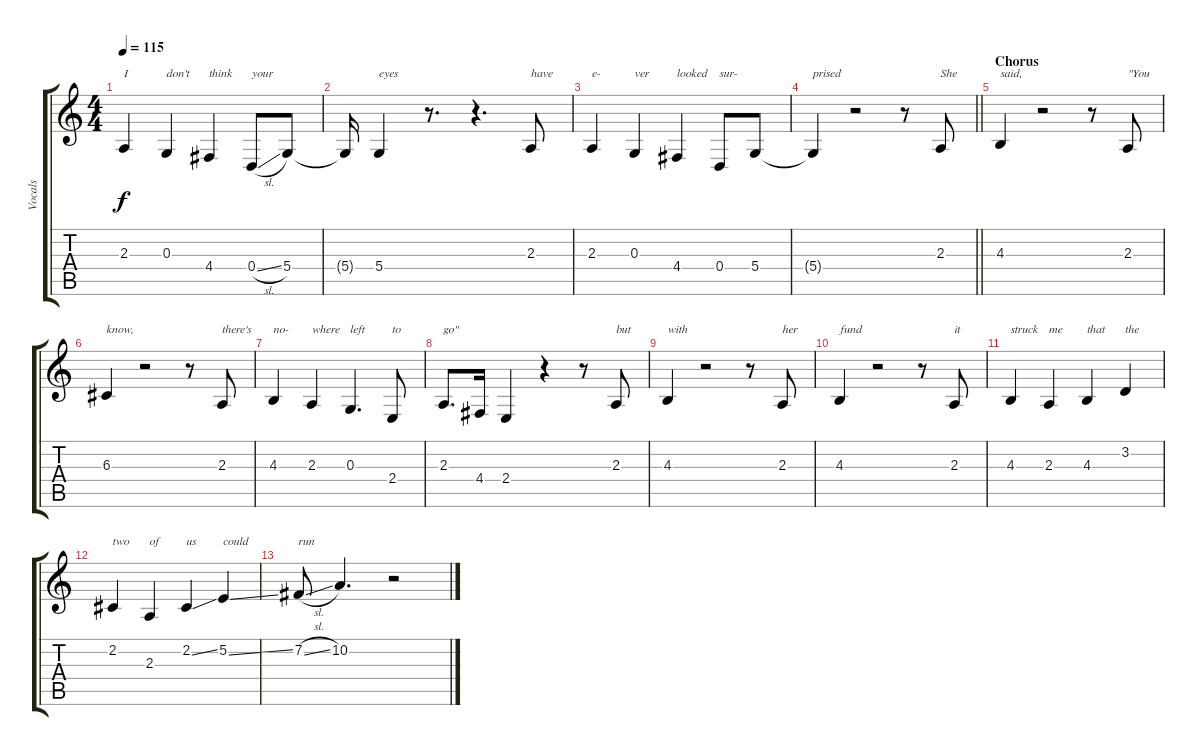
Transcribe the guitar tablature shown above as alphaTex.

\track ("Vocals" "Vocals") {instrument lead6voice}
\staff {score tabs}
\tuning (E4 B3 G3 D3 A2 E2) {hide}
\ts (4 4)
\tempo 115
\clef g2
\ks c
2.3.4{txt "I" dy f} 0.3.4{txt "don't"} 4.4.4{txt "think"} 0.4{sl}.8{txt "your"} 5.4.8 |
5.4{t}.16 5.4.4{txt "eyes"} r.8{d} r.4{d} 2.3.8{txt "have"} |
2.3.4{txt "e-"} 0.3.4{txt "ver"} 4.4.4{txt "looked"} 0.4.8{txt "sur-"} 5.4.8 |
\barLineRight lightlight
5.4{t}.4{txt "prised"} r.2 r.8 2.3.8{txt "She"} |
\section ("" "Chorus")
4.3.4{txt "said,"} r.2 r.8 2.3.8{txt "\"You"} |
6.3.4{txt "know,"} r.2 r.8 2.3.8{txt "there's"} |
4.3.4{txt "no-"} 2.3.4{txt "where"} 0.3.4{d txt "left"} 2.4.8{txt "to"} |
2.3.8{d txt "go\""} 4.4.16 2.4.4 r.4 r.8 2.3.8{txt "but"} |
4.3.4{txt "with"} r.2 r.8 2.3.8{txt "her"} |
4.3.4{txt "fund"} r.2 r.8 2.3.8{txt "it"} |
4.3.4{txt "struck"} 2.3.4{txt "me"} 4.3.4{txt "that"} 3.2.4{txt "the"} |
2.2.4{txt "two"} 2.3.4{txt "of"} 2.2{ss}.4{txt "us"} 5.2{ss}.4{txt "could"} |
7.2{sl}.8{txt "run"} 10.2.4{d} r.2
